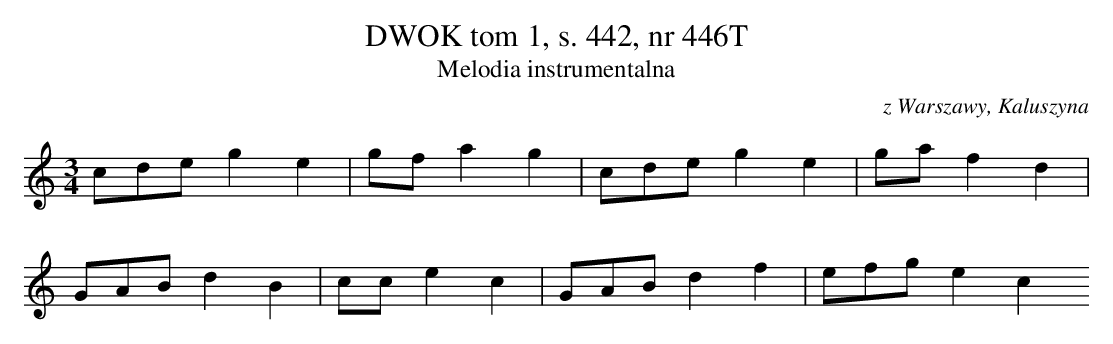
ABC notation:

X:1
T: DWOK tom 1, s. 442, nr 446T
T: Melodia instrumentalna
O: z Warszawy, Kaluszyna
M: 3/4
L: 1/8
K: C
cdeg2e2 | gfa2g2 | cdeg2e2 | gaf2d2 |
GABd2B2 | cce2c2 | GABd2f2 | efge2c2
